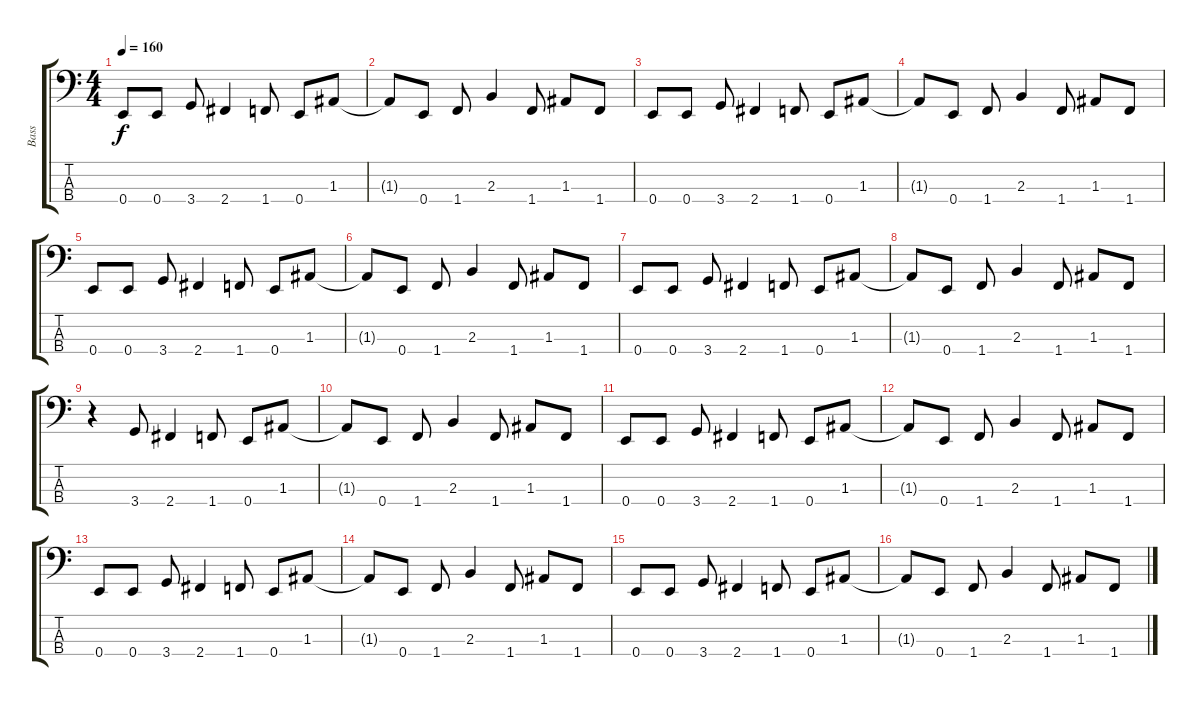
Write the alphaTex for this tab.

\track ("Bass" "Bass") {instrument electricbasspick}
\staff {score tabs}
\tuning (G2 D2 A1 E1) {hide}
\ts (4 4)
\tempo 160
\clef f4
\ks c
0.4.8{dy f} 0.4.8 3.4.8 2.4.4 1.4.8 0.4.8 1.3.8 |
1.3{t}.8 0.4.8 1.4.8 2.3.4 1.4.8 1.3.8 1.4.8 |
0.4.8 0.4.8 3.4.8 2.4.4 1.4.8 0.4.8 1.3.8 |
1.3{t}.8 0.4.8 1.4.8 2.3.4 1.4.8 1.3.8 1.4.8 |
0.4.8 0.4.8 3.4.8 2.4.4 1.4.8 0.4.8 1.3.8 |
1.3{t}.8 0.4.8 1.4.8 2.3.4 1.4.8 1.3.8 1.4.8 |
0.4.8 0.4.8 3.4.8 2.4.4 1.4.8 0.4.8 1.3.8 |
1.3{t}.8 0.4.8 1.4.8 2.3.4 1.4.8 1.3.8 1.4.8 |
r.4 3.4.8 2.4.4 1.4.8 0.4.8 1.3.8 |
1.3{t}.8 0.4.8 1.4.8 2.3.4 1.4.8 1.3.8 1.4.8 |
0.4.8 0.4.8 3.4.8 2.4.4 1.4.8 0.4.8 1.3.8 |
1.3{t}.8 0.4.8 1.4.8 2.3.4 1.4.8 1.3.8 1.4.8 |
0.4.8 0.4.8 3.4.8 2.4.4 1.4.8 0.4.8 1.3.8 |
1.3{t}.8 0.4.8 1.4.8 2.3.4 1.4.8 1.3.8 1.4.8 |
0.4.8 0.4.8 3.4.8 2.4.4 1.4.8 0.4.8 1.3.8 |
1.3{t}.8 0.4.8 1.4.8 2.3.4 1.4.8 1.3.8 1.4.8
